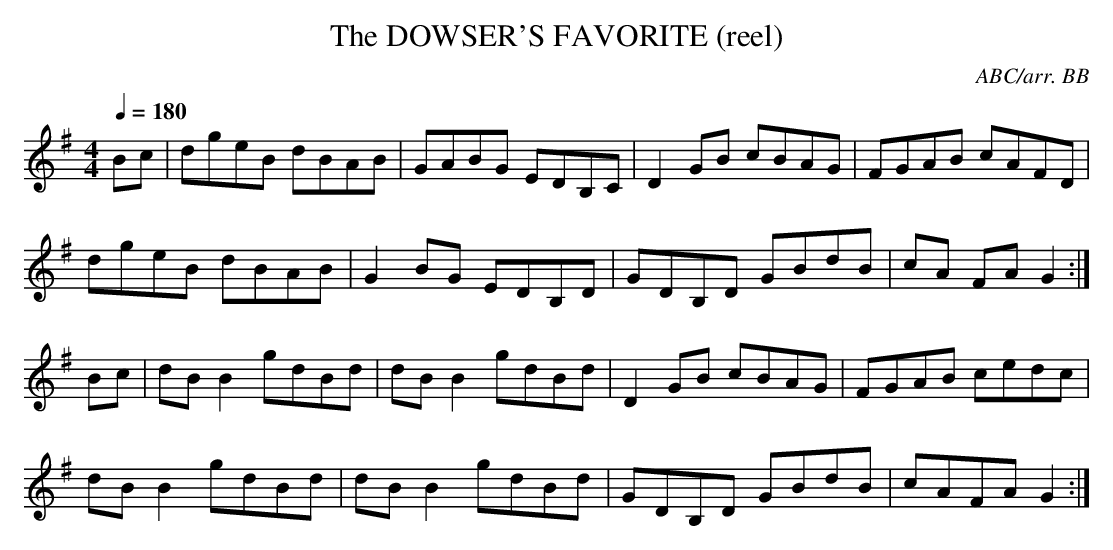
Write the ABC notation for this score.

X:1
T:DOWSER'S FAVORITE (reel), The
C:ABC/arr. BB
L:1/8
Q:1/4=180
M:4/4
K:G
Bc|dgeB dBAB|GABG EDB,C|D2GB cBAG|FGAB cAFD|
dgeB dBAB|G2BG EDB,D|GDB,D GBdB|cA FA G2:|
Bc|dBB2 gdBd|dBB2 gdBd|D2GB cBAG|FGAB cedc|
dBB2 gdBd|dBB2 gdBd|GDB,D GBdB|cAFA G2:|
